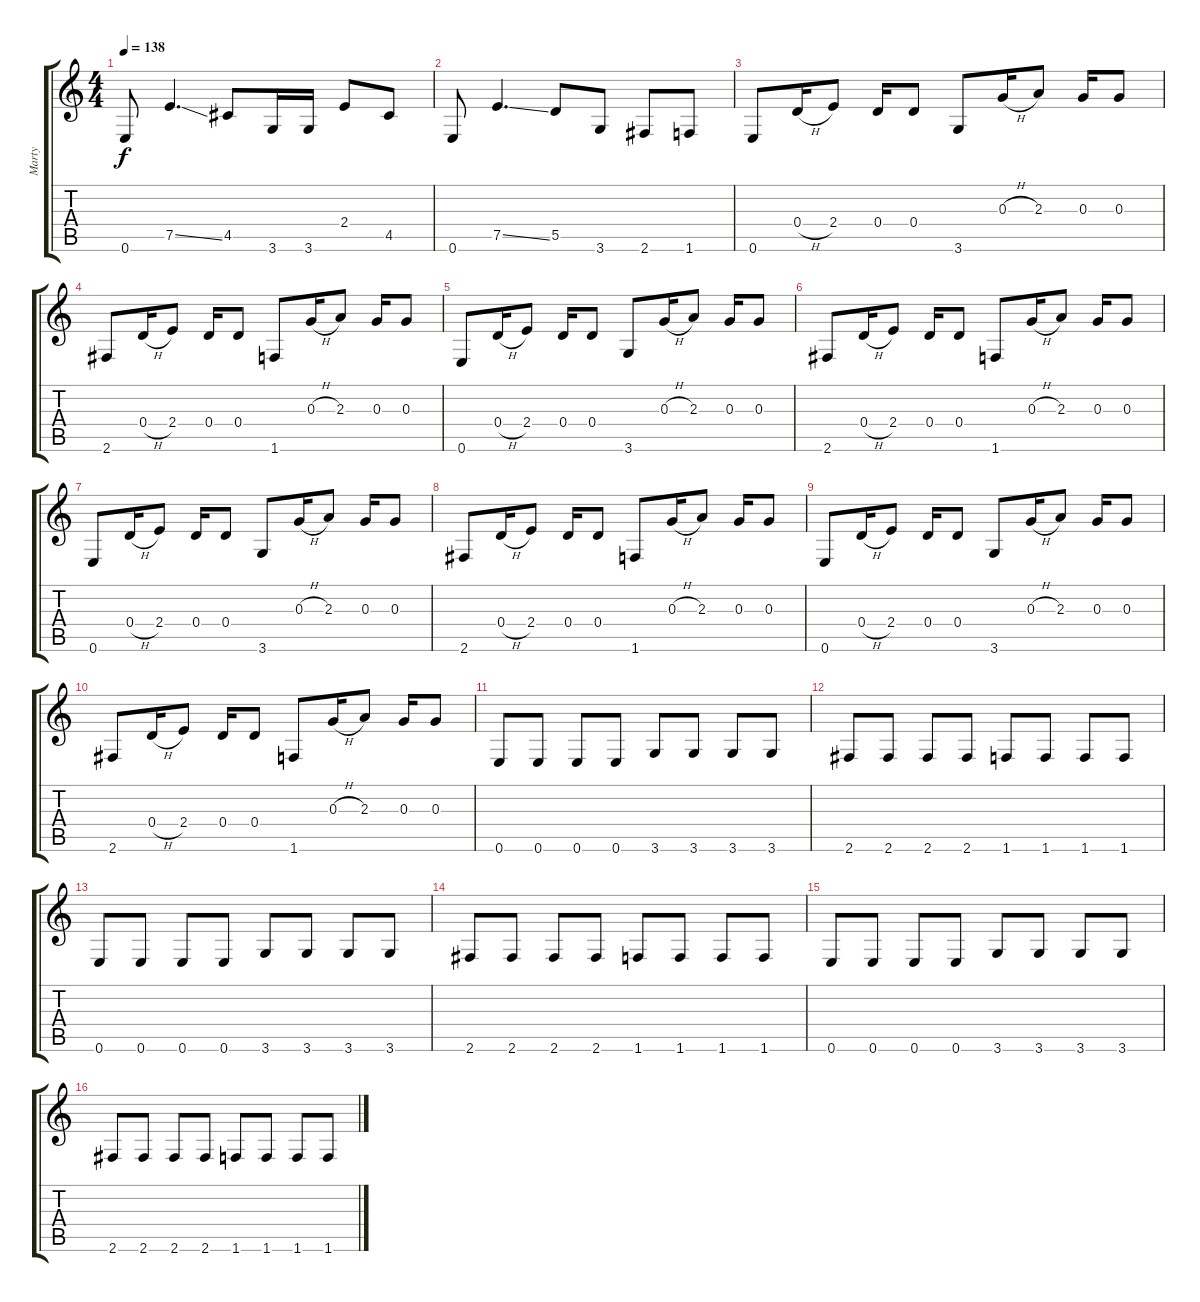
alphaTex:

\track ("Marty" "Marty") {instrument distortionguitar}
\staff {score tabs}
\tuning (E4 B3 G3 D3 A2 E2) {hide}
\ts (4 4)
\tempo 138
\clef g2
\ks c
0.6.8{dy f} 7.5{ss}.4{d} 4.5.8 3.6.16 3.6.16 2.4.8 4.5.8 |
0.6.8 7.5{ss}.4{d} 5.5.8 3.6.8 2.6.8 1.6.8 |
0.6.8 0.4{h}.16 2.4.8 0.4.16 0.4.8 3.6.8 0.3{h}.16 2.3.8 0.3.16 0.3.8 |
2.6.8 0.4{h}.16 2.4.8 0.4.16 0.4.8 1.6.8 0.3{h}.16 2.3.8 0.3.16 0.3.8 |
0.6.8 0.4{h}.16 2.4.8 0.4.16 0.4.8 3.6.8 0.3{h}.16 2.3.8 0.3.16 0.3.8 |
2.6.8 0.4{h}.16 2.4.8 0.4.16 0.4.8 1.6.8 0.3{h}.16 2.3.8 0.3.16 0.3.8 |
0.6.8 0.4{h}.16 2.4.8 0.4.16 0.4.8 3.6.8 0.3{h}.16 2.3.8 0.3.16 0.3.8 |
2.6.8 0.4{h}.16 2.4.8 0.4.16 0.4.8 1.6.8 0.3{h}.16 2.3.8 0.3.16 0.3.8 |
0.6.8 0.4{h}.16 2.4.8 0.4.16 0.4.8 3.6.8 0.3{h}.16 2.3.8 0.3.16 0.3.8 |
2.6.8 0.4{h}.16 2.4.8 0.4.16 0.4.8 1.6.8 0.3{h}.16 2.3.8 0.3.16 0.3.8 |
0.6.8 0.6.8 0.6.8 0.6.8 3.6.8 3.6.8 3.6.8 3.6.8 |
2.6.8 2.6.8 2.6.8 2.6.8 1.6.8 1.6.8 1.6.8 1.6.8 |
0.6.8 0.6.8 0.6.8 0.6.8 3.6.8 3.6.8 3.6.8 3.6.8 |
2.6.8 2.6.8 2.6.8 2.6.8 1.6.8 1.6.8 1.6.8 1.6.8 |
0.6.8 0.6.8 0.6.8 0.6.8 3.6.8 3.6.8 3.6.8 3.6.8 |
2.6.8 2.6.8 2.6.8 2.6.8 1.6.8 1.6.8 1.6.8 1.6.8
